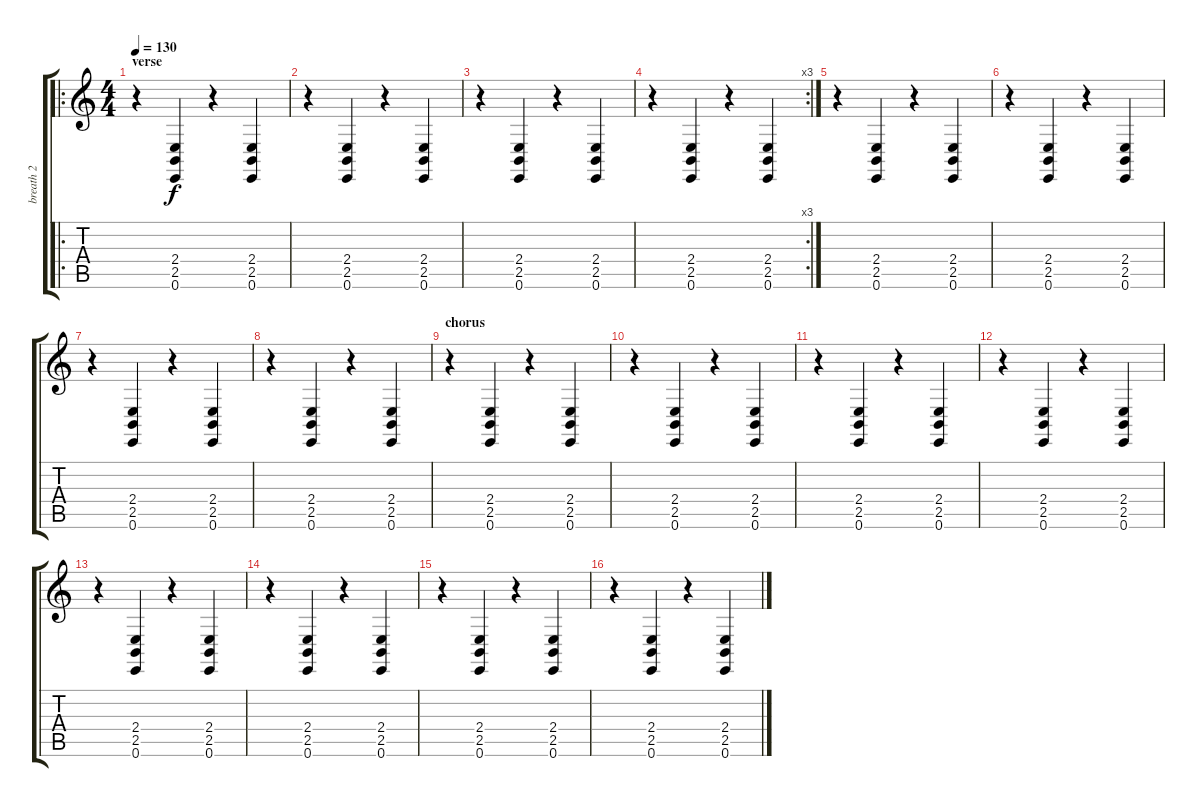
\track ("breath 2" "breath 2") {instrument breathnoise}
\staff {score tabs}
\tuning (E4 B3 G3 D3 A2 E2) {hide}
\ro
\ts (4 4)
\section ("" "verse ")
\tempo 130
\clef g2
\ks c
r.4{dy f} (2.4 2.5 0.6).4 r.4 (2.4 2.5 0.6).4 |
r.4 (2.4 2.5 0.6).4 r.4 (2.4 2.5 0.6).4 |
r.4 (2.4 2.5 0.6).4 r.4 (2.4 2.5 0.6).4 |
\rc 3
r.4 (2.4 2.5 0.6).4 r.4 (2.4 2.5 0.6).4 |
r.4 (2.4 2.5 0.6).4 r.4 (2.4 2.5 0.6).4 |
r.4 (2.4 2.5 0.6).4 r.4 (2.4 2.5 0.6).4 |
r.4 (2.4 2.5 0.6).4 r.4 (2.4 2.5 0.6).4 |
r.4 (2.4 2.5 0.6).4 r.4 (2.4 2.5 0.6).4 |
\section ("" "chorus")
r.4 (2.4 2.5 0.6).4 r.4 (2.4 2.5 0.6).4 |
r.4 (2.4 2.5 0.6).4 r.4 (2.4 2.5 0.6).4 |
r.4 (2.4 2.5 0.6).4 r.4 (2.4 2.5 0.6).4 |
r.4 (2.4 2.5 0.6).4 r.4 (2.4 2.5 0.6).4 |
r.4 (2.4 2.5 0.6).4 r.4 (2.4 2.5 0.6).4 |
r.4 (2.4 2.5 0.6).4 r.4 (2.4 2.5 0.6).4 |
r.4 (2.4 2.5 0.6).4 r.4 (2.4 2.5 0.6).4 |
r.4 (2.4 2.5 0.6).4 r.4 (2.4 2.5 0.6).4
